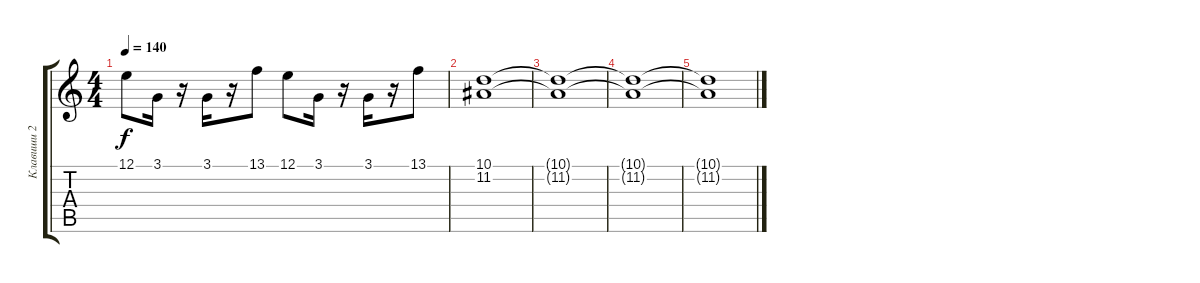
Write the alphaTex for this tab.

\track ("Клавиши 2" "Клавиши 2") {instrument pad1newage}
\staff {score tabs}
\tuning (E4 B3 G3 D3 A2 E2) {hide}
\ts (4 4)
\tempo 140
\clef g2
\ks c
12.1.8{dy f} 3.1.16 r.16 3.1.16 r.16 13.1.8 12.1.8 3.1.16 r.16 3.1.16 r.16 13.1.8 |
(10.1 11.2).1 |
(10.1{t} 11.2{t}).1 |
(10.1{t} 11.2{t}).1 |
(10.1{t} 11.2{t}).1
